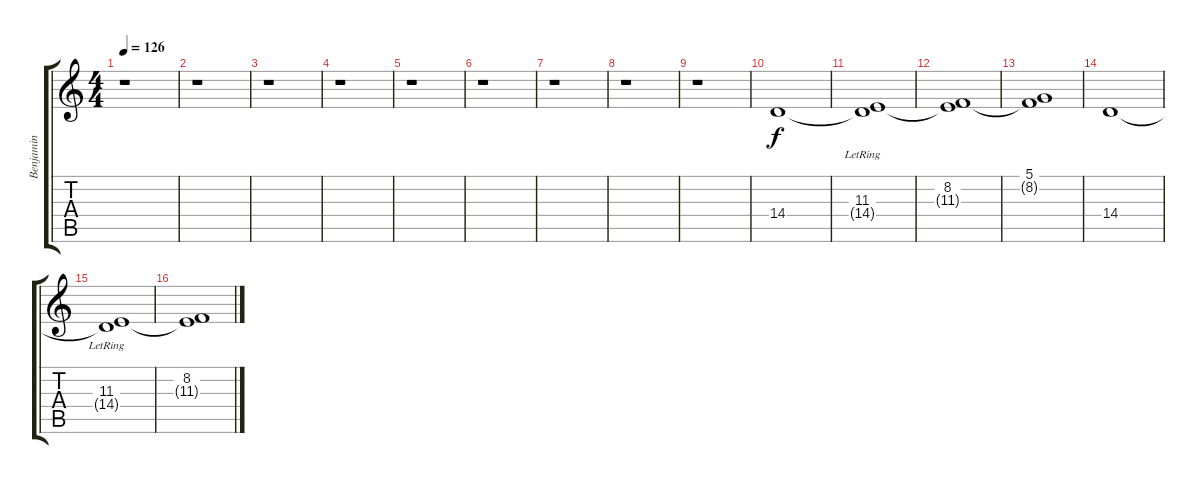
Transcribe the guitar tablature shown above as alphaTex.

\track ("Benjamin" "Benjamin") {instrument pad4choir}
\staff {score tabs}
\tuning (D4 A3 F3 C3 G2 D2) {hide}
\ts (4 4)
\tempo 126
\clef g2
\ks c
r.1{dy f volume 14 balance 9 instrument pad4choir} |
r.1 |
r.1 |
r.1 |
r.1 |
r.1 |
r.1 |
r.1 |
r.1 |
14.4.1 |
(11.3{lr} 14.4{t}).1 |
(8.2 11.3{t}).1 |
(5.1 8.2{t}).1 |
14.4.1 |
(11.3{lr} 14.4{t}).1 |
(8.2 11.3{t}).1
